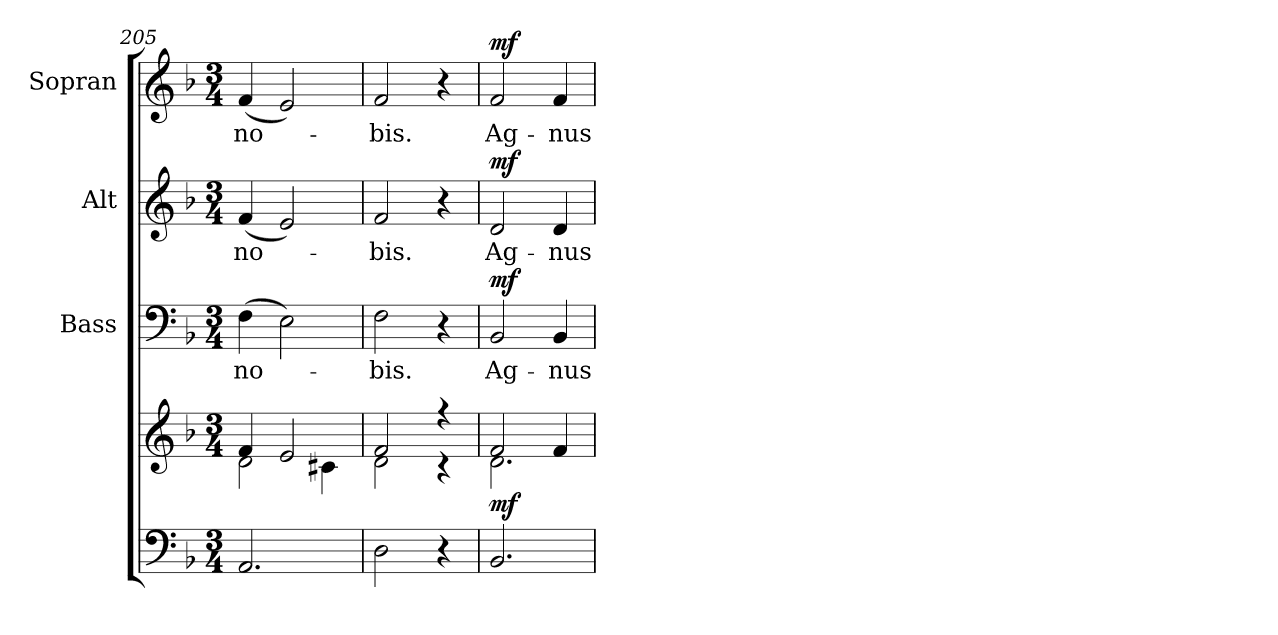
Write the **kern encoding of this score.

**kern	**kern	**dynam	**kern	**text	**dynam	**kern	**text	**dynam	**kern	**text	**dynam
*part4	*part4	*part4	*part3	*part3	*part3	*part2	*part2	*part2	*part1	*part1	*part1
*staff5	*staff4	*staff4/5	*staff3	*staff3	*staff3	*staff2	*staff2	*staff2	*staff1	*staff1	*staff1
*	*	*	*I"Bass	*	*	*I"Alt	*	*	*I"Sopran	*	*
*	*	*	*I'B.	*	*	*I'A.	*	*	*I'S.	*	*
!!LO:LB:g=z
*clefF4	*clefG2	*	*clefF4	*	*	*clefG2	*	*	*clefG2	*	*
*k[b-]	*k[b-]	*	*k[b-]	*	*	*k[b-]	*	*	*k[b-]	*	*
*F:	*F:	*	*F:	*	*	*F:	*	*	*F:	*	*
*M3/4	*M3/4	*	*M3/4	*	*	*M3/4	*	*	*M3/4	*	*
=205	=205	=205	=205	=205	=205	=205	=205	=205	=205	=205	=205
*	*^	*	*	*	*	*	*	*	*	*	*
!	!	!	!	!	!LO:LY:b	!	!	!LO:LY:b	!	!	!LO:LY:b	!
2.AA/	4f/	2d\	.	(>4F\	no-	.	(<4f/	no-	.	(<4f/	no-	.
.	2e/	.	.	2E\)	.	.	2e/)	.	.	2e/)	.	.
.	.	4c#X\	.	.	.	.	.	.	.	.	.	.
=206	=206	=206	=206	=206	=206	=206	=206	=206	=206	=206	=206	=206
!	!	!	!	!	!LO:LY:b	!	!	!LO:LY:b	!	!	!LO:LY:b	!
2D\	2f/	2d\	.	2F\	-bis.	.	2f/	-bis.	.	2f/	-bis.	.
4r	4r	4r	.	4r	.	.	4r	.	.	4r	.	.
=207	=207	=207	=207	=207	=207	=207	=207	=207	=207	=207	=207	=207
!	!	!	!LO:DY:b	!	!LO:LY:b	!LO:DY:a	!	!LO:LY:b	!LO:DY:a	!	!LO:LY:b	!LO:DY:a
2.BB-/	2f/	2.d\	mf	2BB-/	Ag-	mf	2d/	Ag-	mf	2f/	Ag-	mf
!	!	!	!	!	!LO:LY:b	!	!	!LO:LY:b	!	!	!LO:LY:b	!
.	4f/	.	.	4BB-/	-nus	.	4d/	-nus	.	4f/	-nus	.
*	*v	*v	*	*	*	*	*	*	*	*	*	*
=	=	=	=	=	=	=	=	=	=	=	=
*-	*-	*-	*-	*-	*-	*-	*-	*-	*-	*-	*-
